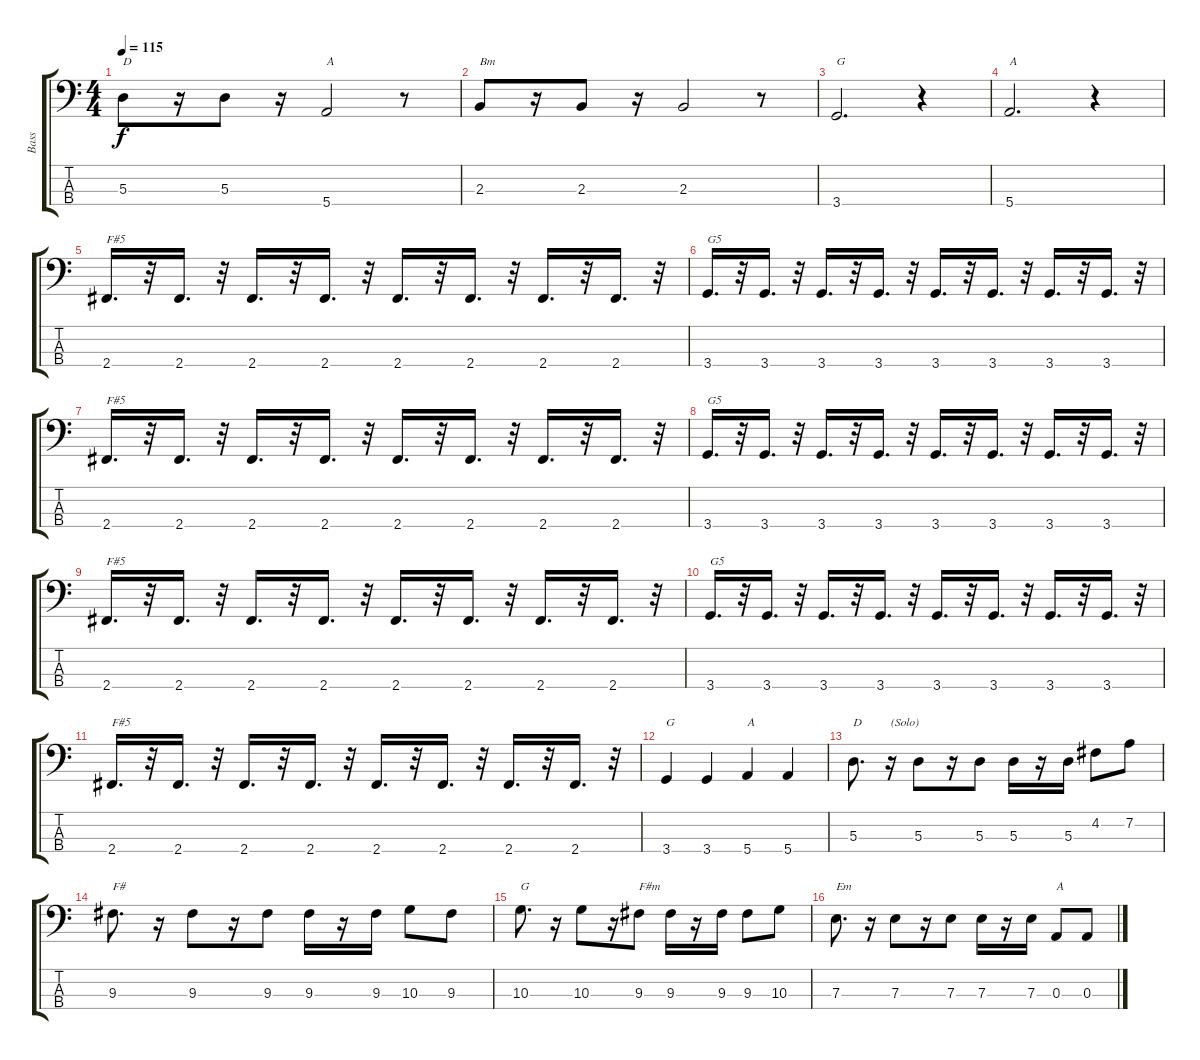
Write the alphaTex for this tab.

\track ("Bass" "Bass") {instrument electricbassfinger}
\staff {score tabs}
\tuning (G2 D2 A1 E1) {hide}
\ts (4 4)
\tempo 115
\clef f4
\ks c
5.3.8{txt "D" dy f} r.16 5.3.8 r.16 5.4.2{txt "A"} r.8 |
2.3.8{txt "Bm"} r.16 2.3.8 r.16 2.3.2 r.8 |
3.4.2{d txt "G"} r.4 |
5.4.2{d txt "A"} r.4 |
2.4.16{d txt "F#5"} r.32 2.4.16{d} r.32 2.4.16{d} r.32 2.4.16{d} r.32 2.4.16{d} r.32 2.4.16{d} r.32 2.4.16{d} r.32 2.4.16{d} r.32 |
3.4.16{d txt "G5"} r.32 3.4.16{d} r.32 3.4.16{d} r.32 3.4.16{d} r.32 3.4.16{d} r.32 3.4.16{d} r.32 3.4.16{d} r.32 3.4.16{d} r.32 |
2.4.16{d txt "F#5"} r.32 2.4.16{d} r.32 2.4.16{d} r.32 2.4.16{d} r.32 2.4.16{d} r.32 2.4.16{d} r.32 2.4.16{d} r.32 2.4.16{d} r.32 |
3.4.16{d txt "G5"} r.32 3.4.16{d} r.32 3.4.16{d} r.32 3.4.16{d} r.32 3.4.16{d} r.32 3.4.16{d} r.32 3.4.16{d} r.32 3.4.16{d} r.32 |
2.4.16{d txt "F#5"} r.32 2.4.16{d} r.32 2.4.16{d} r.32 2.4.16{d} r.32 2.4.16{d} r.32 2.4.16{d} r.32 2.4.16{d} r.32 2.4.16{d} r.32 |
3.4.16{d txt "G5"} r.32 3.4.16{d} r.32 3.4.16{d} r.32 3.4.16{d} r.32 3.4.16{d} r.32 3.4.16{d} r.32 3.4.16{d} r.32 3.4.16{d} r.32 |
2.4.16{d txt "F#5"} r.32 2.4.16{d} r.32 2.4.16{d} r.32 2.4.16{d} r.32 2.4.16{d} r.32 2.4.16{d} r.32 2.4.16{d} r.32 2.4.16{d} r.32 |
3.4.4{txt "G"} 3.4.4 5.4.4{txt "A"} 5.4.4 |
5.3.8{d txt "D"} r.16{txt "(Solo)"} 5.3.8 r.16 5.3.8 5.3.16 r.16 5.3.16 4.2.8 7.2.8 |
9.3.8{d txt "F#"} r.16 9.3.8 r.16 9.3.8 9.3.16 r.16 9.3.16 10.3.8 9.3.8 |
10.3.8{d txt "G"} r.16 10.3.8 r.16 9.3.8{txt "F#m"} 9.3.16 r.16 9.3.16 9.3.8 10.3.8 |
7.3.8{d txt "Em"} r.16 7.3.8 r.16 7.3.8 7.3.16 r.16 7.3.16 0.3.8{txt "A"} 0.3.8
